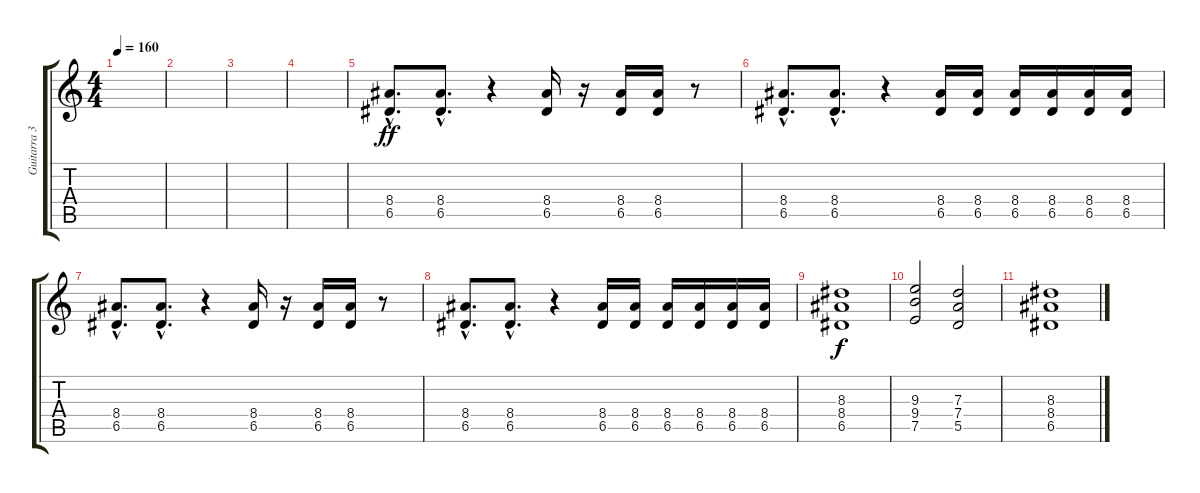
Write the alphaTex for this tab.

\track ("Guitarra 3" "Guitarra 3") {instrument overdrivenguitar}
\staff {score tabs}
\tuning (E4 B3 G3 D3 A2 E2) {hide}
\ts (4 4)
\tempo 160
\clef g2
\ks c
|
|
|
|
(8.4{hac} 6.5{hac}).8{d dy ff} (8.4{hac} 6.5{hac}).8{d} r.4 (8.4 6.5).16 r.16 (8.4 6.5).16 (8.4 6.5).16 r.8 |
(8.4{hac} 6.5{hac}).8{d} (8.4{hac} 6.5{hac}).8{d} r.4 (8.4 6.5).16 (8.4 6.5).16 (8.4 6.5).16 (8.4 6.5).16 (8.4 6.5).16 (8.4 6.5).16 |
(8.4{hac} 6.5{hac}).8{d} (8.4{hac} 6.5{hac}).8{d} r.4 (8.4 6.5).16 r.16 (8.4 6.5).16 (8.4 6.5).16 r.8 |
(8.4{hac} 6.5{hac}).8{d} (8.4{hac} 6.5{hac}).8{d} r.4 (8.4 6.5).16 (8.4 6.5).16 (8.4 6.5).16 (8.4 6.5).16 (8.4 6.5).16 (8.4 6.5).16 |
(8.3 8.4 6.5).1{dy f} |
(9.3 9.4 7.5).2 (7.3 7.4 5.5).2 |
(8.3 8.4 6.5).1
